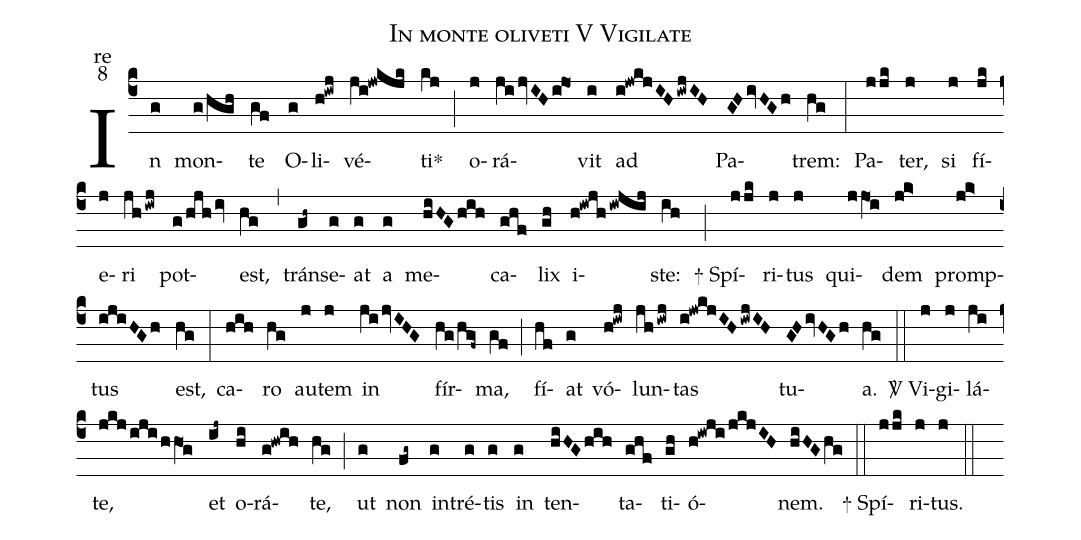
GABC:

name:In monte oliveti V Vigilate;
office-part:re;
mode:8;
%%
(c4) In(g) mon(g/hgh)te(gf) O(g)li(h!iwj)vé(ji@jwkjk)ti<sp>*</sp>(kj) (;)
o(j)rá(jijvIHi!jo1)vit(i) ad(i!jwkjIHiwjIH) Pa(GHivHGh)trem:(hg) (:)
Pa(jjk)ter,(j) si(j) fí(jk)e(j)ri(jh/iwj) pot(g/hjhiv)est,(hg) (,)
tráns(gh~)e(g)at(g) a(g) me(hiHGhih)ca(ghf)lix(gh) i(h@iwjh/iwjij)ste:(ih) (;)
<sp>+</sp> Spí(jjk)ri(j)tus(j) qui(jjO1i)dem(j!k>) promp(j!k>)tus(ijiHGh) est,(hg) (:)
ca(hih)ro(hg) au(j)tem(j) in(jijvIHG) fír(hg/hgf~)ma,(gf) (;)
fí(hf)at(g) vó(h!iwj)lun(jhiwj)tas(i!jwkjIHiwjIH) tu(GHivHGh)a.(hg) (::)
<sp>V/</sp> Vi(j)gi(j)lá(ji)te,(jkj/iji/hhO1g) et(ij~) o(hi)rá(g!hwih)te,(hg) (;)
ut(g) non(fg~) in(g)tré(g)tis(g) in(g) ten(hiHGhih)ta(ghf)ti(gh)ó(h@iwji/jkjIH)nem.(hiHGhg) (::)
<sp>+</sp> Spí(jjk)ri(j)tus.(j) (::)
